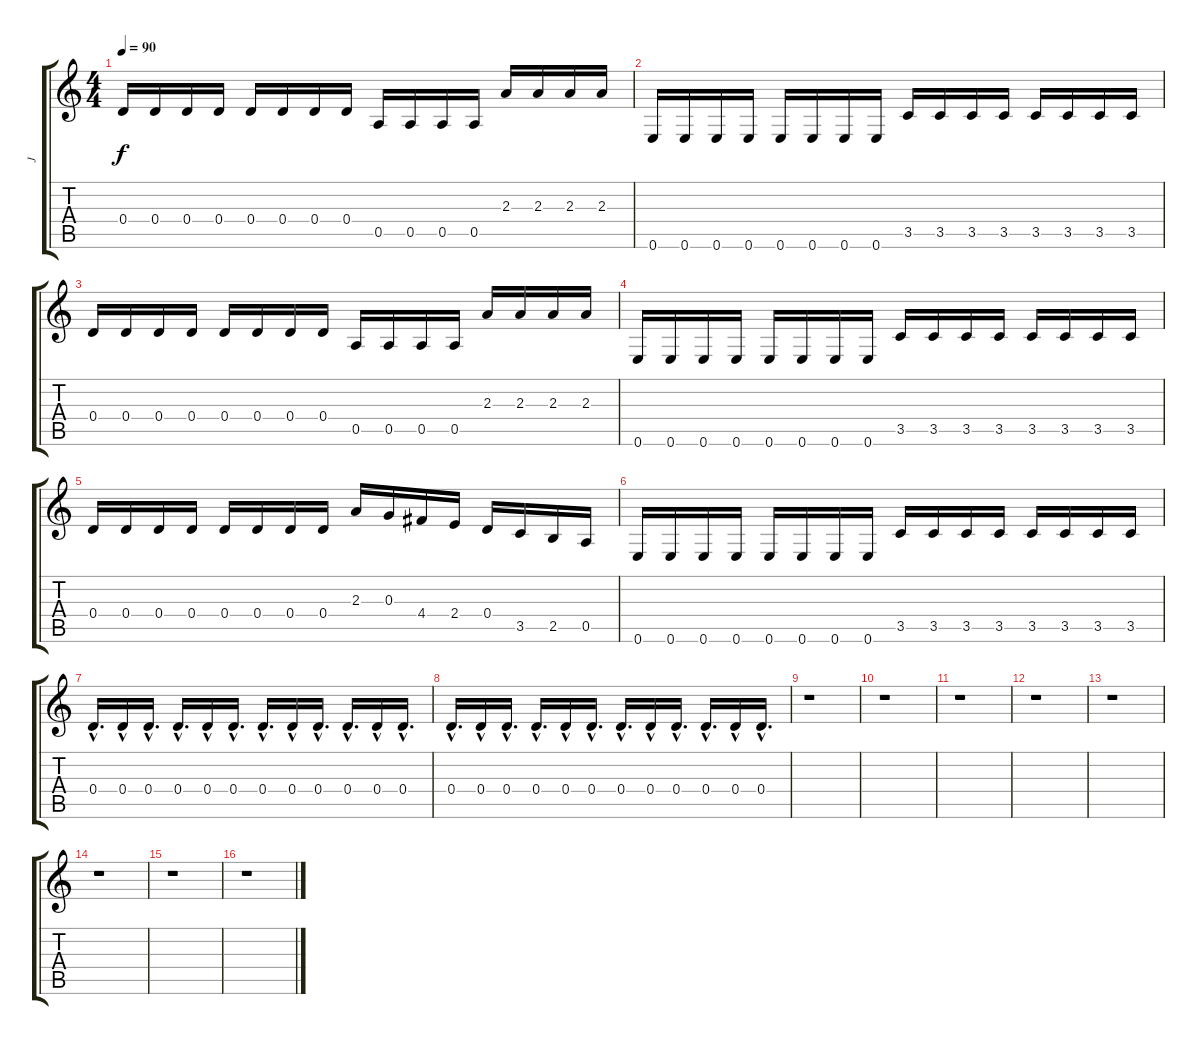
\track ("J" "J") {instrument electricbassfinger}
\staff {score tabs}
\tuning (E4 B3 G3 D3 A2 E2) {hide}
\ts (4 4)
\tempo 90
\clef g2
\ks c
0.4.16{dy f} 0.4.16 0.4.16 0.4.16 0.4.16 0.4.16 0.4.16 0.4.16 0.5.16 0.5.16 0.5.16 0.5.16 2.3.16 2.3.16 2.3.16 2.3.16 |
0.6.16 0.6.16 0.6.16 0.6.16 0.6.16 0.6.16 0.6.16 0.6.16 3.5.16 3.5.16 3.5.16 3.5.16 3.5.16 3.5.16 3.5.16 3.5.16 |
0.4.16 0.4.16 0.4.16 0.4.16 0.4.16 0.4.16 0.4.16 0.4.16 0.5.16 0.5.16 0.5.16 0.5.16 2.3.16 2.3.16 2.3.16 2.3.16 |
0.6.16 0.6.16 0.6.16 0.6.16 0.6.16 0.6.16 0.6.16 0.6.16 3.5.16 3.5.16 3.5.16 3.5.16 3.5.16 3.5.16 3.5.16 3.5.16 |
0.4.16 0.4.16 0.4.16 0.4.16 0.4.16 0.4.16 0.4.16 0.4.16 2.3.16 0.3.16 4.4.16 2.4.16 0.4.16 3.5.16 2.5.16 0.5.16 |
0.6.16 0.6.16 0.6.16 0.6.16 0.6.16 0.6.16 0.6.16 0.6.16 3.5.16 3.5.16 3.5.16 3.5.16 3.5.16 3.5.16 3.5.16 3.5.16 |
0.4{hac}.16{d} 0.4{hac}.16 0.4{hac}.16{d} 0.4{hac}.16{d} 0.4{hac}.16 0.4{hac}.16{d} 0.4{hac}.16{d} 0.4{hac}.16 0.4{hac}.16{d} 0.4{hac}.16{d} 0.4{hac}.16 0.4{hac}.16{d} |
0.4{hac}.16{d} 0.4{hac}.16 0.4{hac}.16{d} 0.4{hac}.16{d} 0.4{hac}.16 0.4{hac}.16{d} 0.4{hac}.16{d} 0.4{hac}.16 0.4{hac}.16{d} 0.4{hac}.16{d} 0.4{hac}.16 0.4{hac}.16{d} |
r.1 |
r.1 |
r.1 |
r.1 |
r.1 |
r.1 |
r.1 |
r.1
